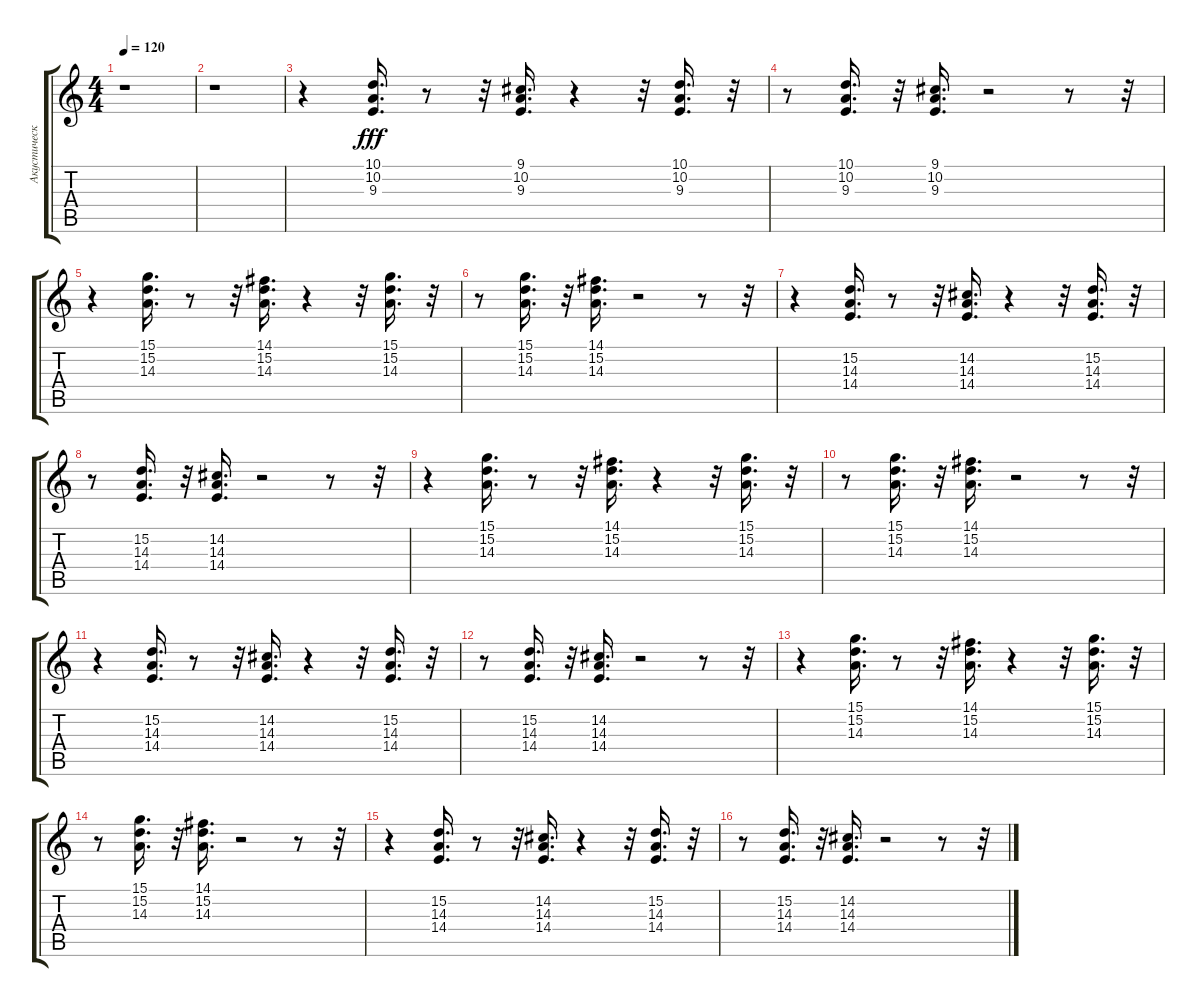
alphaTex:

\track ("Акустический Гранд Роял" "Акустическ") {instrument acousticgrandpiano}
\staff {score tabs}
\tuning (E4 B3 G3 D3 A2 E2) {hide}
\ts (4 4)
\tempo 120
\clef g2
\ks c
r.1{dy fff} |
r.1 |
r.4 (10.1 10.2 9.3).16{d instrument synthbrass1} r.8 r.32 (9.1 10.2 9.3).16{d} r.4 r.32 (10.1 10.2 9.3).16{d} r.32 |
r.8 (10.1 10.2 9.3).16{d} r.32 (9.1 10.2 9.3).16{d} r.2 r.8 r.32 |
r.4 (15.1 15.2 14.3).16{d} r.8 r.32 (14.1 15.2 14.3).16{d} r.4 r.32 (15.1 15.2 14.3).16{d} r.32 |
r.8 (15.1 15.2 14.3).16{d} r.32 (14.1 15.2 14.3).16{d} r.2 r.8 r.32 |
r.4 (15.2 14.3 14.4).16{d} r.8 r.32 (14.2 14.3 14.4).16{d} r.4 r.32 (15.2 14.3 14.4).16{d} r.32 |
r.8 (15.2 14.3 14.4).16{d} r.32 (14.2 14.3 14.4).16{d} r.2 r.8 r.32 |
r.4 (15.1 15.2 14.3).16{d} r.8 r.32 (14.1 15.2 14.3).16{d} r.4 r.32 (15.1 15.2 14.3).16{d} r.32 |
r.8 (15.1 15.2 14.3).16{d} r.32 (14.1 15.2 14.3).16{d} r.2 r.8 r.32 |
r.4 (15.2 14.3 14.4).16{d} r.8 r.32 (14.2 14.3 14.4).16{d} r.4 r.32 (15.2 14.3 14.4).16{d} r.32 |
r.8 (15.2 14.3 14.4).16{d} r.32 (14.2 14.3 14.4).16{d} r.2 r.8 r.32 |
r.4 (15.1 15.2 14.3).16{d} r.8 r.32 (14.1 15.2 14.3).16{d} r.4 r.32 (15.1 15.2 14.3).16{d} r.32 |
r.8 (15.1 15.2 14.3).16{d} r.32 (14.1 15.2 14.3).16{d} r.2 r.8 r.32 |
r.4 (15.2 14.3 14.4).16{d} r.8 r.32 (14.2 14.3 14.4).16{d} r.4 r.32 (15.2 14.3 14.4).16{d} r.32 |
r.8 (15.2 14.3 14.4).16{d} r.32 (14.2 14.3 14.4).16{d} r.2 r.8 r.32
